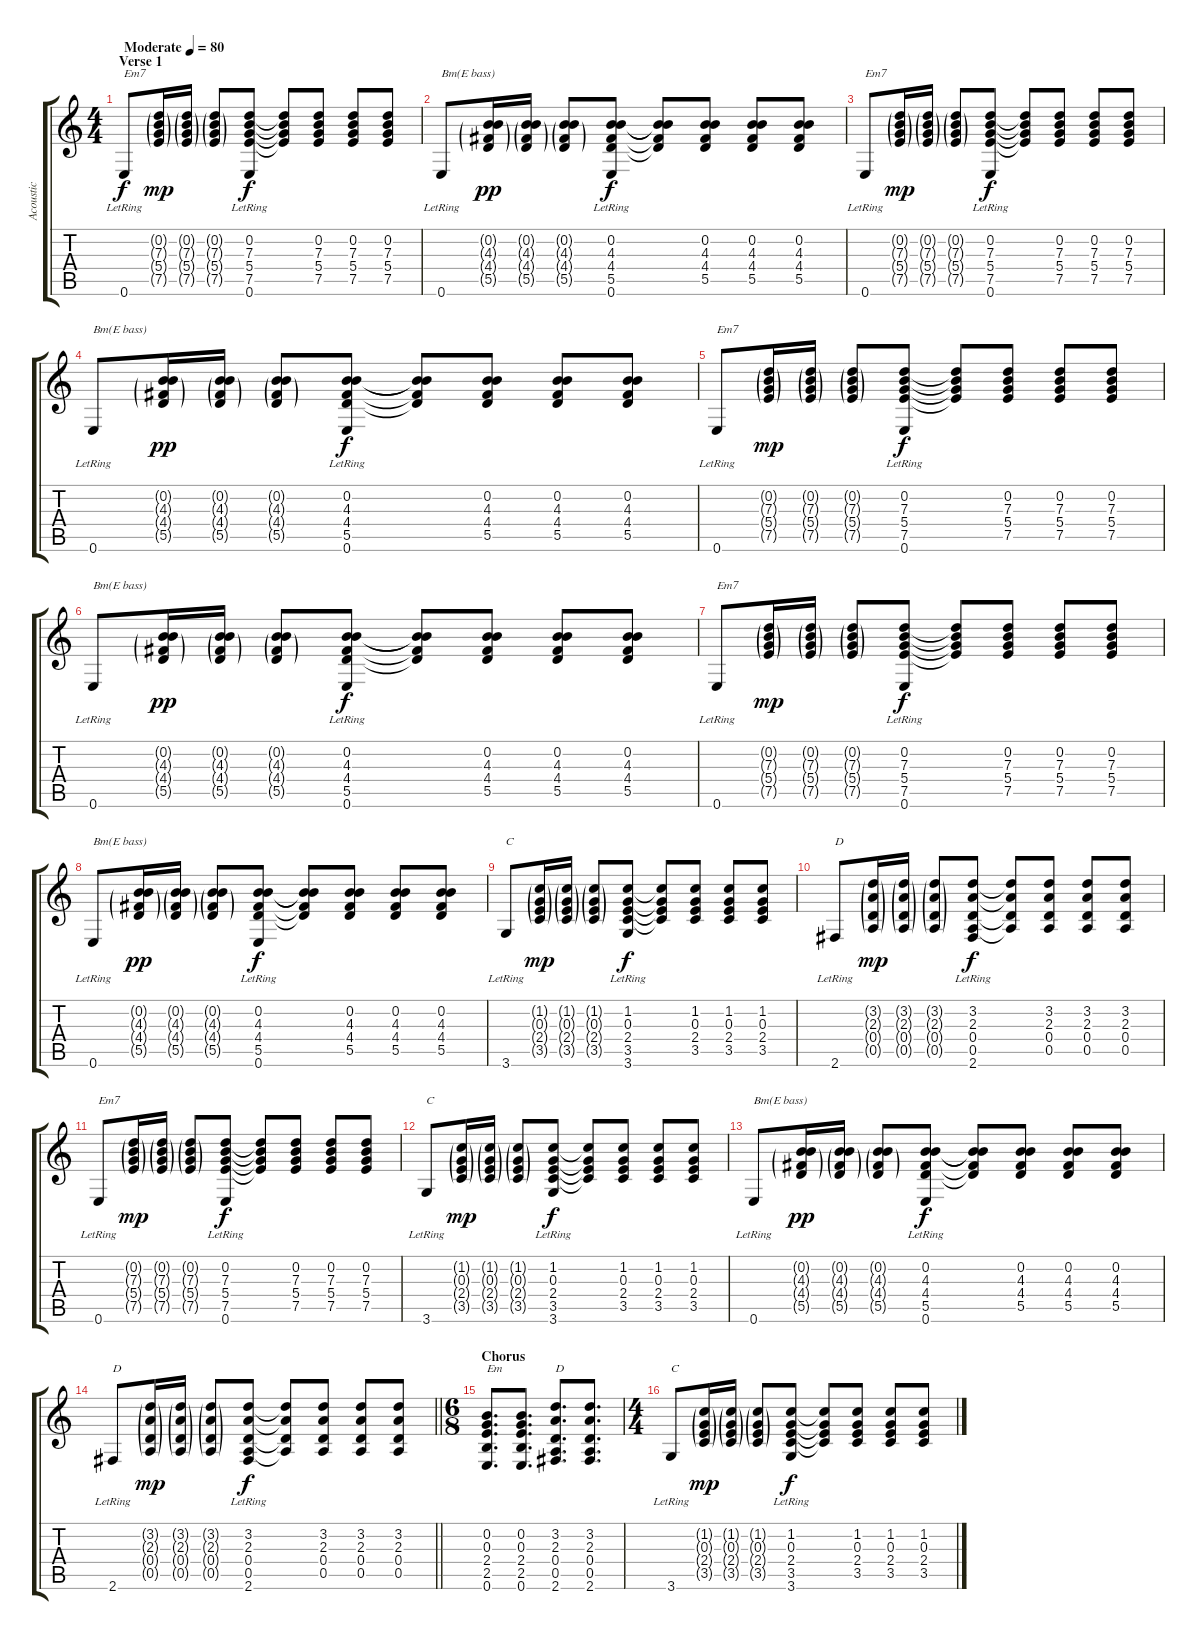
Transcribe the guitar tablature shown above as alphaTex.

\track ("Acoustic" "Acoustic") {instrument acousticguitarsteel}
\staff {score tabs}
\tuning (E4 B3 G3 D3 A2 E2) {hide}
\ts (4 4)
\section ("" "Verse 1")
\tempo (80 "Moderate")
\clef g2
\ks c
0.6{lr}.8{txt "Em7" dy f instrument acousticguitarsteel} (0.2{g} 7.3{g} 5.4{g} 7.5{g}).16{dy mp} (0.2{g} 7.3{g} 5.4{g} 7.5{g}).16 (0.2{g} 7.3{g} 5.4{g} 7.5{g}).8 (0.2 7.3 5.4 7.5 0.6{lr}).8{dy f} (0.2{t} 7.3{t} 5.4{t} 7.5{t}).8 (0.2 7.3 5.4 7.5).8 (0.2 7.3 5.4 7.5).8 (0.2 7.3 5.4 7.5).8 |
0.6{lr}.8{txt "Bm(E bass)"} (0.2{g} 4.3{g} 4.4{g} 5.5{g}).16{dy pp} (0.2{g} 4.3{g} 4.4{g} 5.5{g}).16 (0.2{g} 4.3{g} 4.4{g} 5.5{g}).8 (0.2 4.3 4.4 5.5 0.6{lr}).8{dy f} (0.2{t} 4.3{t} 4.4{t} 5.5{t}).8 (0.2 4.3 4.4 5.5).8 (0.2 4.3 4.4 5.5).8 (0.2 4.3 4.4 5.5).8 |
0.6{lr}.8{txt "Em7"} (0.2{g} 7.3{g} 5.4{g} 7.5{g}).16{dy mp} (0.2{g} 7.3{g} 5.4{g} 7.5{g}).16 (0.2{g} 7.3{g} 5.4{g} 7.5{g}).8 (0.2 7.3 5.4 7.5 0.6{lr}).8{dy f} (0.2{t} 7.3{t} 5.4{t} 7.5{t}).8 (0.2 7.3 5.4 7.5).8 (0.2 7.3 5.4 7.5).8 (0.2 7.3 5.4 7.5).8 |
0.6{lr}.8{txt "Bm(E bass)"} (0.2{g} 4.3{g} 4.4{g} 5.5{g}).16{dy pp} (0.2{g} 4.3{g} 4.4{g} 5.5{g}).16 (0.2{g} 4.3{g} 4.4{g} 5.5{g}).8 (0.2 4.3 4.4 5.5 0.6{lr}).8{dy f} (0.2{t} 4.3{t} 4.4{t} 5.5{t}).8 (0.2 4.3 4.4 5.5).8 (0.2 4.3 4.4 5.5).8 (0.2 4.3 4.4 5.5).8 |
0.6{lr}.8{txt "Em7"} (0.2{g} 7.3{g} 5.4{g} 7.5{g}).16{dy mp} (0.2{g} 7.3{g} 5.4{g} 7.5{g}).16 (0.2{g} 7.3{g} 5.4{g} 7.5{g}).8 (0.2 7.3 5.4 7.5 0.6{lr}).8{dy f} (0.2{t} 7.3{t} 5.4{t} 7.5{t}).8 (0.2 7.3 5.4 7.5).8 (0.2 7.3 5.4 7.5).8 (0.2 7.3 5.4 7.5).8 |
0.6{lr}.8{txt "Bm(E bass)"} (0.2{g} 4.3{g} 4.4{g} 5.5{g}).16{dy pp} (0.2{g} 4.3{g} 4.4{g} 5.5{g}).16 (0.2{g} 4.3{g} 4.4{g} 5.5{g}).8 (0.2 4.3 4.4 5.5 0.6{lr}).8{dy f} (0.2{t} 4.3{t} 4.4{t} 5.5{t}).8 (0.2 4.3 4.4 5.5).8 (0.2 4.3 4.4 5.5).8 (0.2 4.3 4.4 5.5).8 |
0.6{lr}.8{txt "Em7"} (0.2{g} 7.3{g} 5.4{g} 7.5{g}).16{dy mp} (0.2{g} 7.3{g} 5.4{g} 7.5{g}).16 (0.2{g} 7.3{g} 5.4{g} 7.5{g}).8 (0.2 7.3 5.4 7.5 0.6{lr}).8{dy f} (0.2{t} 7.3{t} 5.4{t} 7.5{t}).8 (0.2 7.3 5.4 7.5).8 (0.2 7.3 5.4 7.5).8 (0.2 7.3 5.4 7.5).8 |
0.6{lr}.8{txt "Bm(E bass)"} (0.2{g} 4.3{g} 4.4{g} 5.5{g}).16{dy pp} (0.2{g} 4.3{g} 4.4{g} 5.5{g}).16 (0.2{g} 4.3{g} 4.4{g} 5.5{g}).8 (0.2 4.3 4.4 5.5 0.6{lr}).8{dy f} (0.2{t} 4.3{t} 4.4{t} 5.5{t}).8 (0.2 4.3 4.4 5.5).8 (0.2 4.3 4.4 5.5).8 (0.2 4.3 4.4 5.5).8 |
3.6{lr}.8{txt "C"} (1.2{g} 0.3{g} 2.4{g} 3.5{g}).16{dy mp} (1.2{g} 0.3{g} 2.4{g} 3.5{g}).16 (1.2{g} 0.3{g} 2.4{g} 3.5{g}).8 (1.2 0.3 2.4 3.5 3.6{lr}).8{dy f} (1.2{t} 0.3{t} 2.4{t} 3.5{t}).8 (1.2 0.3 2.4 3.5).8 (1.2 0.3 2.4 3.5).8 (1.2 0.3 2.4 3.5).8 |
2.6{lr}.8{txt "D"} (3.2{g} 2.3{g} 0.4{g} 0.5{g}).16{dy mp} (3.2{g} 2.3{g} 0.4{g} 0.5{g}).16 (3.2{g} 2.3{g} 0.4{g} 0.5{g}).8 (3.2 2.3 0.4 0.5 2.6{lr}).8{dy f} (3.2{t} 2.3{t} 0.4{t} 0.5{t}).8 (3.2 2.3 0.4 0.5).8 (3.2 2.3 0.4 0.5).8 (3.2 2.3 0.4 0.5).8 |
0.6{lr}.8{txt "Em7"} (0.2{g} 7.3{g} 5.4{g} 7.5{g}).16{dy mp} (0.2{g} 7.3{g} 5.4{g} 7.5{g}).16 (0.2{g} 7.3{g} 5.4{g} 7.5{g}).8 (0.2 7.3 5.4 7.5 0.6{lr}).8{dy f} (0.2{t} 7.3{t} 5.4{t} 7.5{t}).8 (0.2 7.3 5.4 7.5).8 (0.2 7.3 5.4 7.5).8 (0.2 7.3 5.4 7.5).8 |
3.6{lr}.8{txt "C"} (1.2{g} 0.3{g} 2.4{g} 3.5{g}).16{dy mp} (1.2{g} 0.3{g} 2.4{g} 3.5{g}).16 (1.2{g} 0.3{g} 2.4{g} 3.5{g}).8 (1.2 0.3 2.4 3.5 3.6{lr}).8{dy f} (1.2{t} 0.3{t} 2.4{t} 3.5{t}).8 (1.2 0.3 2.4 3.5).8 (1.2 0.3 2.4 3.5).8 (1.2 0.3 2.4 3.5).8 |
0.6{lr}.8{txt "Bm(E bass)"} (0.2{g} 4.3{g} 4.4{g} 5.5{g}).16{dy pp} (0.2{g} 4.3{g} 4.4{g} 5.5{g}).16 (0.2{g} 4.3{g} 4.4{g} 5.5{g}).8 (0.2 4.3 4.4 5.5 0.6{lr}).8{dy f} (0.2{t} 4.3{t} 4.4{t} 5.5{t}).8 (0.2 4.3 4.4 5.5).8 (0.2 4.3 4.4 5.5).8 (0.2 4.3 4.4 5.5).8 |
\barLineRight lightlight
2.6{lr}.8{txt "D"} (3.2{g} 2.3{g} 0.4{g} 0.5{g}).16{dy mp} (3.2{g} 2.3{g} 0.4{g} 0.5{g}).16 (3.2{g} 2.3{g} 0.4{g} 0.5{g}).8 (3.2 2.3 0.4 0.5 2.6{lr}).8{dy f} (3.2{t} 2.3{t} 0.4{t} 0.5{t}).8 (3.2 2.3 0.4 0.5).8 (3.2 2.3 0.4 0.5).8 (3.2 2.3 0.4 0.5).8 |
\ts (6 8)
\section ("" "Chorus")
(0.2 0.3 2.4 2.5 0.6).8{d txt "Em"} (0.2 0.3 2.4 2.5 0.6).8{d} (3.2 2.3 0.4 0.5 2.6).8{d txt "D"} (3.2 2.3 0.4 0.5 2.6).8{d} |
\ts (4 4)
3.6{lr}.8{txt "C"} (1.2{g} 0.3{g} 2.4{g} 3.5{g}).16{dy mp} (1.2{g} 0.3{g} 2.4{g} 3.5{g}).16 (1.2{g} 0.3{g} 2.4{g} 3.5{g}).8 (1.2 0.3 2.4 3.5 3.6{lr}).8{dy f} (1.2{t} 0.3{t} 2.4{t} 3.5{t}).8 (1.2 0.3 2.4 3.5).8 (1.2 0.3 2.4 3.5).8 (1.2 0.3 2.4 3.5).8
